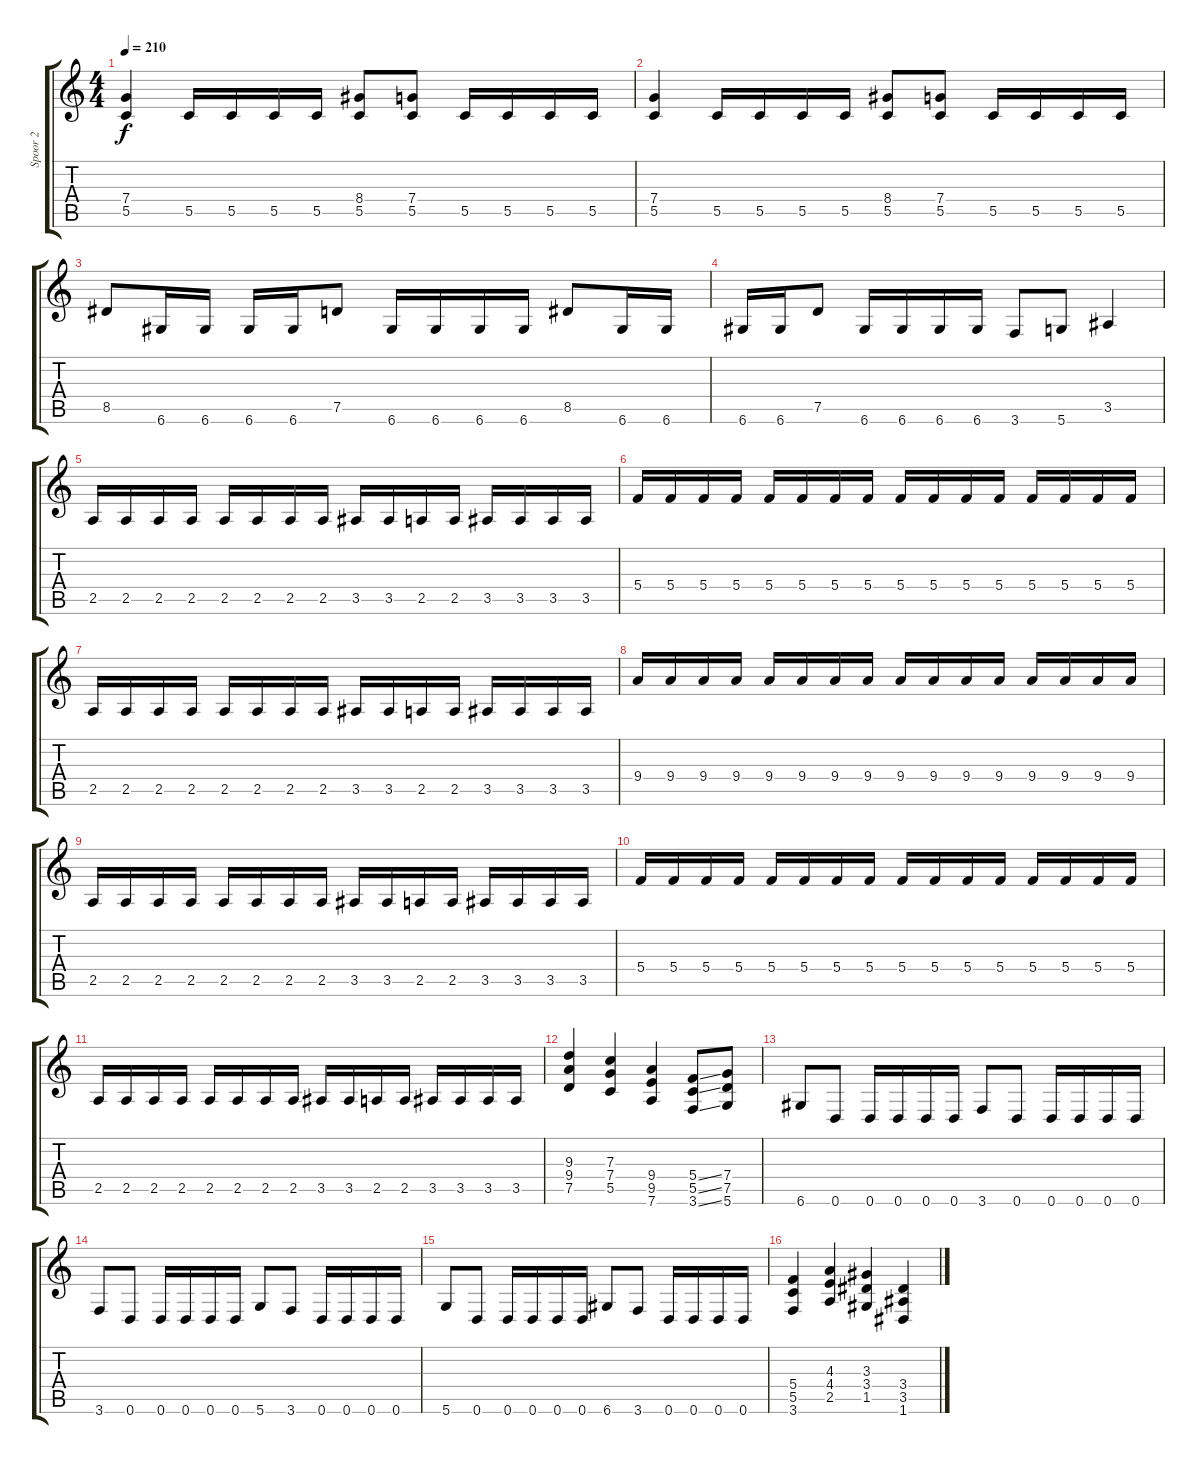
\track ("Spoor 2" "Spoor 2") {instrument distortionguitar}
\staff {score tabs}
\tuning (D4 A3 F3 C3 G2 D2) {hide}
\ts (4 4)
\tempo 210
\clef g2
\ks c
(7.4 5.5).4{dy f} 5.5.16 5.5.16 5.5.16 5.5.16 (8.4 5.5).8 (7.4 5.5).8 5.5.16 5.5.16 5.5.16 5.5.16 |
(7.4 5.5).4 5.5.16 5.5.16 5.5.16 5.5.16 (8.4 5.5).8 (7.4 5.5).8 5.5.16 5.5.16 5.5.16 5.5.16 |
8.5.8 6.6.16 6.6.16 6.6.16 6.6.16 7.5.8 6.6.16 6.6.16 6.6.16 6.6.16 8.5.8 6.6.16 6.6.16 |
6.6.16 6.6.16 7.5.8 6.6.16 6.6.16 6.6.16 6.6.16 3.6.8 5.6.8 3.5.4 |
2.5.16 2.5.16 2.5.16 2.5.16 2.5.16 2.5.16 2.5.16 2.5.16 3.5.16 3.5.16 2.5.16 2.5.16 3.5.16 3.5.16 3.5.16 3.5.16 |
5.4.16 5.4.16 5.4.16 5.4.16 5.4.16 5.4.16 5.4.16 5.4.16 5.4.16 5.4.16 5.4.16 5.4.16 5.4.16 5.4.16 5.4.16 5.4.16 |
2.5.16 2.5.16 2.5.16 2.5.16 2.5.16 2.5.16 2.5.16 2.5.16 3.5.16 3.5.16 2.5.16 2.5.16 3.5.16 3.5.16 3.5.16 3.5.16 |
9.4.16 9.4.16 9.4.16 9.4.16 9.4.16 9.4.16 9.4.16 9.4.16 9.4.16 9.4.16 9.4.16 9.4.16 9.4.16 9.4.16 9.4.16 9.4.16 |
2.5.16 2.5.16 2.5.16 2.5.16 2.5.16 2.5.16 2.5.16 2.5.16 3.5.16 3.5.16 2.5.16 2.5.16 3.5.16 3.5.16 3.5.16 3.5.16 |
5.4.16 5.4.16 5.4.16 5.4.16 5.4.16 5.4.16 5.4.16 5.4.16 5.4.16 5.4.16 5.4.16 5.4.16 5.4.16 5.4.16 5.4.16 5.4.16 |
2.5.16 2.5.16 2.5.16 2.5.16 2.5.16 2.5.16 2.5.16 2.5.16 3.5.16 3.5.16 2.5.16 2.5.16 3.5.16 3.5.16 3.5.16 3.5.16 |
(9.3 9.4 7.5).4 (7.3 7.4 5.5).4 (9.4 9.5 7.6).4 (5.4{ss} 5.5{ss} 3.6{ss}).8 (7.4 7.5 5.6).8 |
6.6.8 0.6.8 0.6.16 0.6.16 0.6.16 0.6.16 3.6.8 0.6.8 0.6.16 0.6.16 0.6.16 0.6.16 |
3.6.8 0.6.8 0.6.16 0.6.16 0.6.16 0.6.16 5.6.8 3.6.8 0.6.16 0.6.16 0.6.16 0.6.16 |
5.6.8 0.6.8 0.6.16 0.6.16 0.6.16 0.6.16 6.6.8 3.6.8 0.6.16 0.6.16 0.6.16 0.6.16 |
(5.4 5.5 3.6).4 (4.3 4.4 2.5).4 (3.3 3.4 1.5).4 (3.4 3.5 1.6).4
